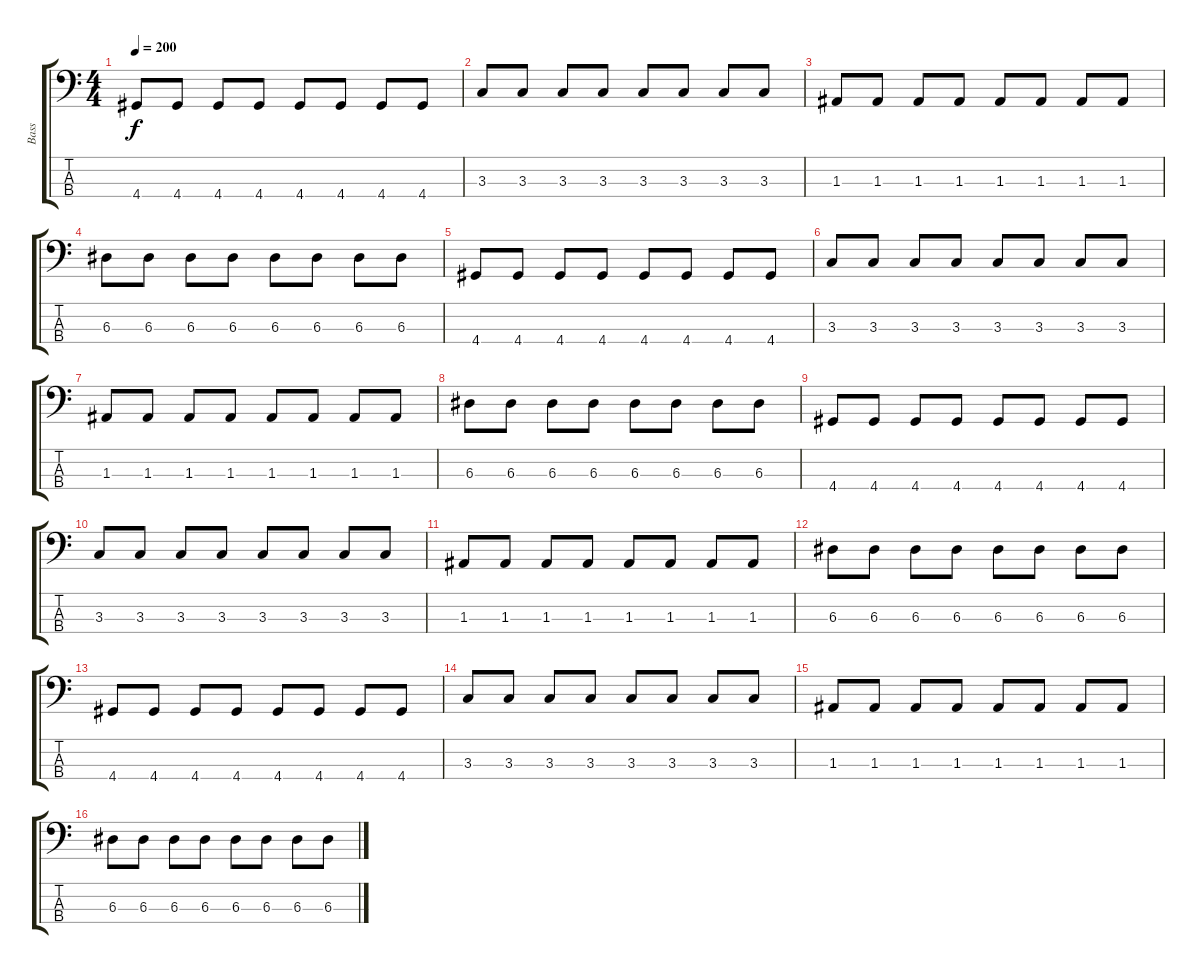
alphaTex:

\track ("Bass" "Bass") {instrument electricbasspick}
\staff {score tabs}
\tuning (G2 D2 A1 E1) {hide}
\ts (4 4)
\tempo 200
\clef f4
\ks c
4.4.8{dy f} 4.4.8 4.4.8 4.4.8 4.4.8 4.4.8 4.4.8 4.4.8 |
3.3.8 3.3.8 3.3.8 3.3.8 3.3.8 3.3.8 3.3.8 3.3.8 |
1.3.8 1.3.8 1.3.8 1.3.8 1.3.8 1.3.8 1.3.8 1.3.8 |
6.3.8 6.3.8 6.3.8 6.3.8 6.3.8 6.3.8 6.3.8 6.3.8 |
4.4.8 4.4.8 4.4.8 4.4.8 4.4.8 4.4.8 4.4.8 4.4.8 |
3.3.8 3.3.8 3.3.8 3.3.8 3.3.8 3.3.8 3.3.8 3.3.8 |
1.3.8 1.3.8 1.3.8 1.3.8 1.3.8 1.3.8 1.3.8 1.3.8 |
6.3.8 6.3.8 6.3.8 6.3.8 6.3.8 6.3.8 6.3.8 6.3.8 |
4.4.8 4.4.8 4.4.8 4.4.8 4.4.8 4.4.8 4.4.8 4.4.8 |
3.3.8 3.3.8 3.3.8 3.3.8 3.3.8 3.3.8 3.3.8 3.3.8 |
1.3.8 1.3.8 1.3.8 1.3.8 1.3.8 1.3.8 1.3.8 1.3.8 |
6.3.8 6.3.8 6.3.8 6.3.8 6.3.8 6.3.8 6.3.8 6.3.8 |
4.4.8 4.4.8 4.4.8 4.4.8 4.4.8 4.4.8 4.4.8 4.4.8 |
3.3.8 3.3.8 3.3.8 3.3.8 3.3.8 3.3.8 3.3.8 3.3.8 |
1.3.8 1.3.8 1.3.8 1.3.8 1.3.8 1.3.8 1.3.8 1.3.8 |
6.3.8 6.3.8 6.3.8 6.3.8 6.3.8 6.3.8 6.3.8 6.3.8
